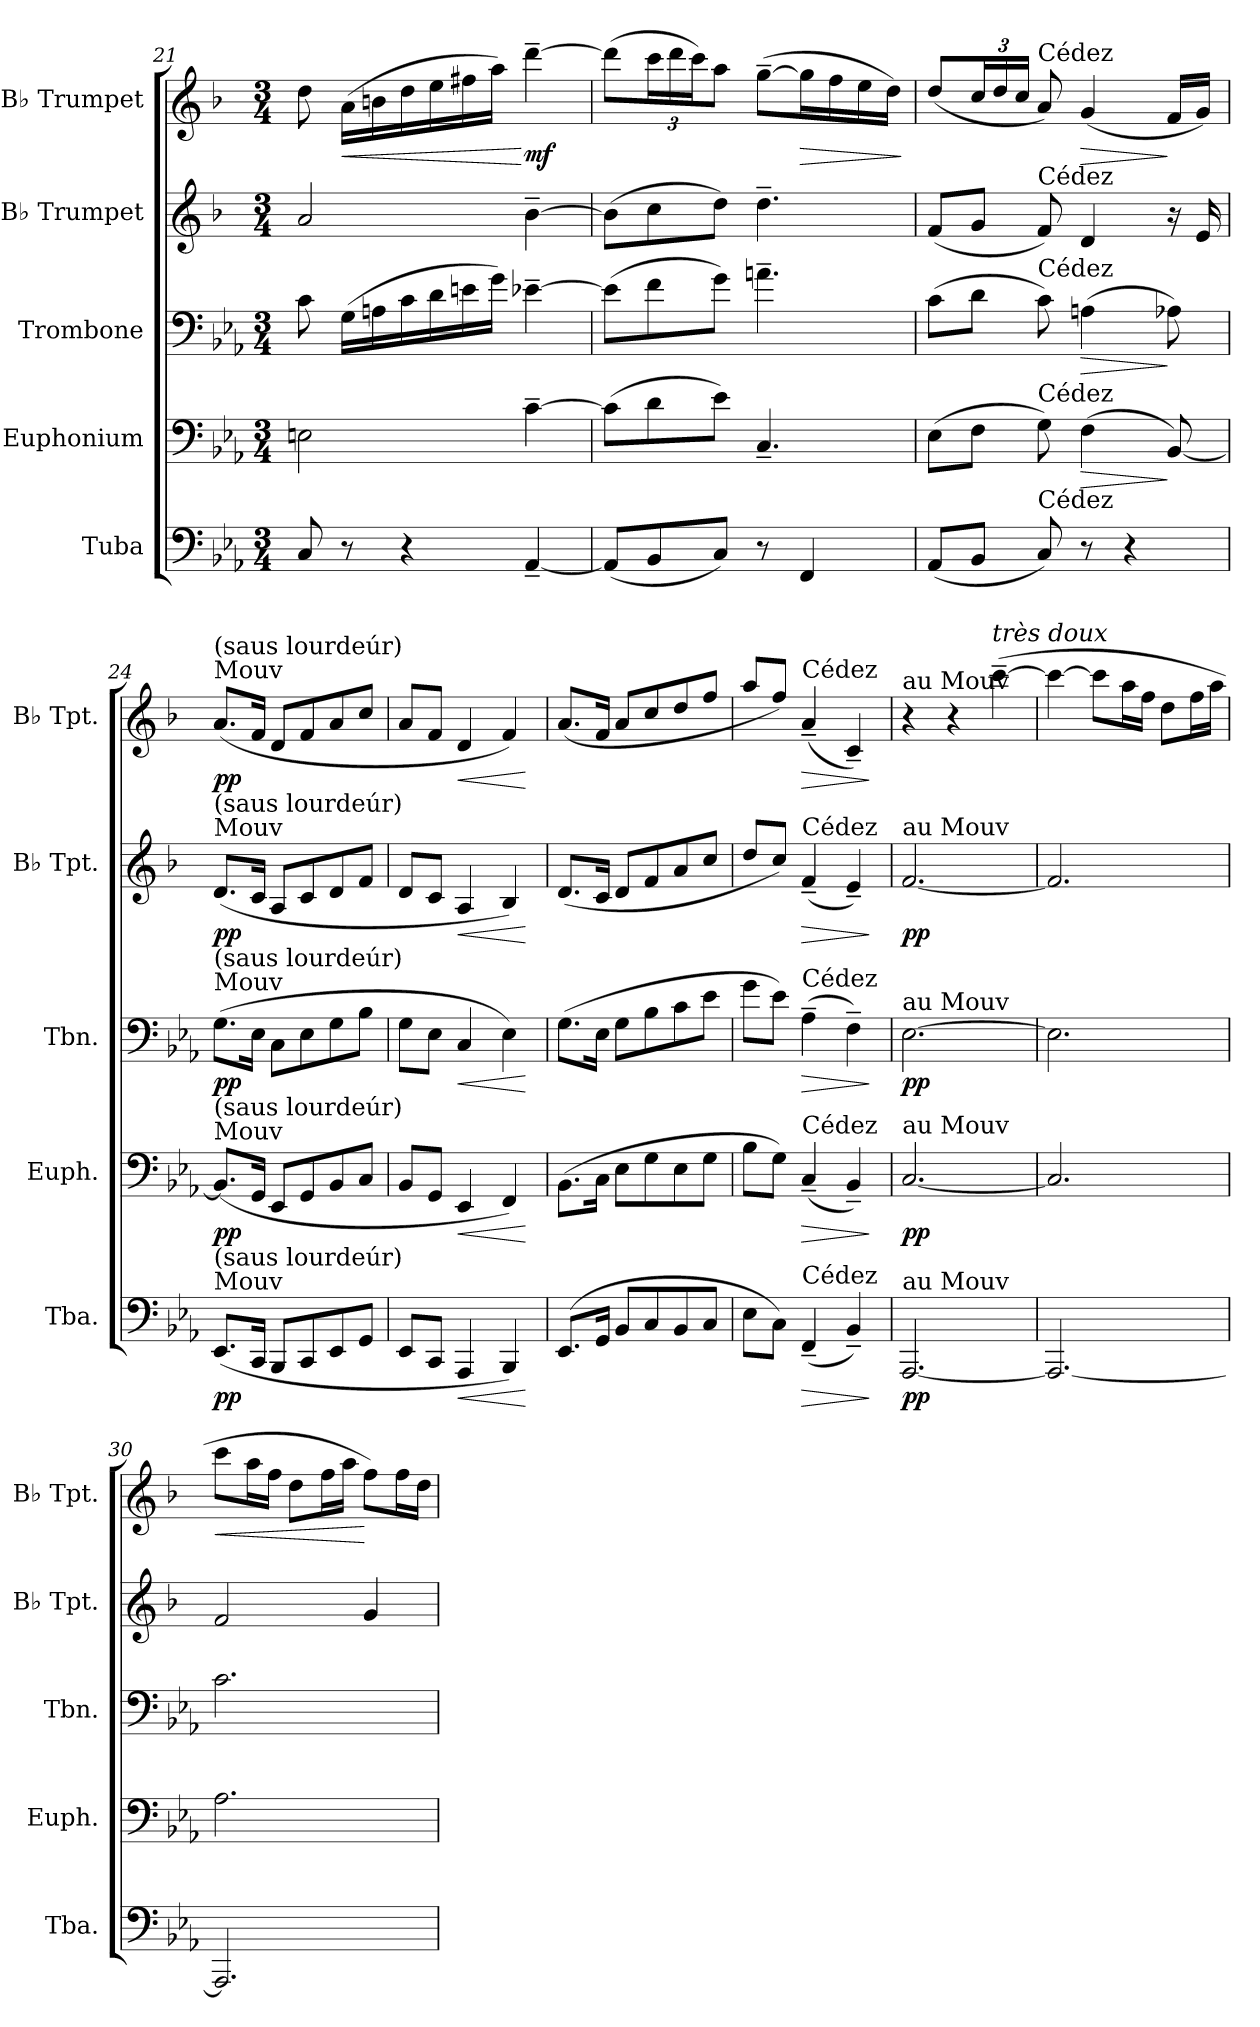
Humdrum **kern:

**kern	**dynam	**kern	**dynam	**kern	**dynam	**kern	**dynam	**kern	**dynam
*part5	*part5	*part4	*part4	*part3	*part3	*part2	*part2	*part1	*part1
*staff5	*staff5	*staff4	*staff4	*staff3	*staff3	*staff2	*staff2	*staff1	*staff1
*I"Tuba	*	*I"Euphonium	*	*I"Trombone	*	*I"B♭ Trumpet	*	*I"B♭ Trumpet	*
*I'Tba.	*	*I'Euph.	*	*I'Tbn.	*	*I'B♭ Tpt.	*	*I'B♭ Tpt.	*
!!LO:LB:g=z
*clefF4	*	*clefF4	*	*clefF4	*	*clefG2	*	*clefG2	*
*	*	*	*	*	*	*ITrd1c2	*	*ITrd1c2	*
*k[b-e-a-]	*	*k[b-e-a-]	*	*k[b-e-a-]	*	*k[b-e-a-]	*	*k[b-e-a-]	*
*M3/4	*	*M3/4	*	*M3/4	*	*M3/4	*	*M3/4	*
=21	=21	=21	=21	=21	=21	=21	=21	=21	=21
8C/	.	2En\	.	8c\	.	2g/	.	8cc\	.
!	!	!	!	!	!	!	!	!	!LO:HP:b
8r	.	.	.	(>16G\LL	.	.	.	(>16g\LL	<
.	.	.	.	16An\	.	.	.	16an\	.
4r	.	.	.	16c\	.	.	.	16cc\	.
.	.	.	.	16d\	.	.	.	16dd\	.
.	.	.	.	16en\	.	.	.	16een\	.
.	.	.	.	16g\JJ)	.	.	.	16gg\JJ)	.
!	!	!	!	!	!	!	!	!	!LO:DY:n=1:b
[4AA-~/	.	[4c~\	.	[4e-X~\	.	[4a-~\	.	[4ccc~\	[ mf
=22	=22	=22	=22	=22	=22	=22	=22	=22	=22
(<8AA-/L]	.	(>8c\L]	.	(>8e-\L]	.	(>8a-\L]	.	(>8ccc\L]	.
*	*	*	*	*	*	*	*	*Xbrackettup	*
8BB-/	.	8d\	.	8f\	.	8b-\	.	24bb-\L	.
.	.	.	.	.	.	.	.	24ccc\	.
.	.	.	.	.	.	.	.	24bb-\J)	.
8C/J)	.	8e-\J)	.	8g\J)	.	8cc\J)	.	8gg\J	.
8r	.	4.C~/	.	4.an~\	.	4.cc~\	.	(>[8ff~\L	.
!	!	!	!	!	!	!	!	!	!LO:HP:b
4FF/	.	.	.	.	.	.	.	16ff\L]	>
.	.	.	.	.	.	.	.	16ee-\	.
.	.	.	.	.	.	.	.	16dd\	.
.	.	.	.	.	.	.	.	16cc\JJ)	.
.	.	.	.	.	.	.	.	.	]
=23	=23	=23	=23	=23	=23	=23	=23	=23	=23
(<8AA-/L	.	(>8E-\L	.	(>8c\L	.	(<8e-/L	.	(<8cc/L	.
8BB-/J	.	8F\J	.	8d\J	.	8f/J	.	24b-/L	.
.	.	.	.	.	.	.	.	24cc/	.
.	.	.	.	.	.	.	.	24b-/JJ	.
!	!	!	!	!	!	!	!	!LO:TX:a:t=Cédez	!
!	!	!	!	!	!	!LO:TX:a:t=Cédez	!	!	!
!	!	!	!	!LO:TX:a:t=Cédez	!	!	!	!	!
!	!	!LO:TX:a:t=Cédez	!	!	!	!	!	!	!
!LO:TX:a:t=Cédez	!	!	!	!	!	!	!	!	!
8C/)	.	8G\)	.	8c\)	.	8e-/)	.	8g/)	.
!	!	!	!LO:HP:b	!	!LO:HP:b	!	!	!	!LO:HP:b
8r	.	(>4F\	>	(>4An\	>	4c/	.	(<4f/	>
4r	.	.	.	.	.	.	.	.	.
.	.	[8BB-Z/)	]	8A-XZ\)	]	16r	.	16e-/LL	]
.	.	.	.	.	.	16dZ/	.	16fZ/JJ)	.
!!LO:PB:g=z
=24	=24	=24	=24	=24	=24	=24	=24	=24	=24
!	!	!	!	!	!	!	!	!LO:TX:a:t=Mouv	!
!	!	!	!	!	!	!	!	!LO:TX:a:t=(saus lourdeúr)	!
!	!	!	!	!	!	!LO:TX:a:t=Mouv	!	!	!
!	!	!	!	!	!	!LO:TX:a:t=(saus lourdeúr)	!	!	!
!	!	!	!	!LO:TX:a:t=Mouv	!	!	!	!	!
!	!	!	!	!LO:TX:a:t=(saus lourdeúr)	!	!	!	!	!
!	!	!LO:TX:a:t=Mouv	!	!	!	!	!	!	!
!	!	!LO:TX:a:t=(saus lourdeúr)	!	!	!	!	!	!	!
!LO:TX:a:t=Mouv	!	!	!	!	!	!	!	!	!
!LO:TX:a:t=(saus lourdeúr)	!	!	!	!	!	!	!	!	!
!	!LO:DY:b	!	!LO:DY:b	!	!LO:DY:b	!	!LO:DY:b	!	!LO:DY:b
(>8.EE-/L	pp	(>8.BB-/L]	pp	(>8.G\L	pp	(>8.c/L	pp	(<8.g/L	pp
16CC/Jk	.	16GG/Jk	.	16E-\Jk	.	16B-/Jk	.	16e-/Jk	.
8BBB-/L	.	8EE-/L	.	8C\L	.	8G/L	.	8c/L	.
8CC/	.	8GG/	.	8E-\	.	8B-/	.	8e-/	.
8EE-/	.	8BB-/	.	8G\	.	8c/	.	8g/	.
8GG/J	.	8C/J	.	8B-\J	.	8e-/J	.	8b-/J	.
=25	=25	=25	=25	=25	=25	=25	=25	=25	=25
8EE-/L	.	8BB-/L	.	8G\L	.	8c/L	.	8g/L	.
8CC/J	.	8GG/J	.	8E-\J	.	8B-/J	.	8e-/J	.
!	!LO:HP:b	!	!LO:HP:b	!	!LO:HP:b	!	!LO:HP:b	!	!LO:HP:b
4AAA-/	<	4EE-/	<	4C/	<	4G/	<	4c/	<
4BBB-/)	.	4FF/)	.	4E-\)	.	4A-/)	.	4e-/)	.
.	[	.	[	.	[	.	[	.	[
=26	=26	=26	=26	=26	=26	=26	=26	=26	=26
(<8.EE-/L	.	(>8.BB-\L	.	(>8.G\L	.	(<8.c/L	.	(<8.g/L	.
16GG/Jk	.	16C\Jk	.	16E-\Jk	.	16B-/Jk	.	16e-/Jk	.
8BB-/L	.	8E-\L	.	8G\L	.	8c/L	.	8g/L	.
8C/	.	8G\	.	8B-\	.	8e-/	.	8b-/	.
8BB-/	.	8E-\	.	8c\	.	8g/	.	8cc/	.
8C/J	.	8G\J	.	8e-\J	.	8b-/J	.	8ee-/J	.
=27	=27	=27	=27	=27	=27	=27	=27	=27	=27
8E-\L	.	8B-\L	.	8g\L	.	8cc/L	.	8gg/L	.
8C\J)	.	8G\J)	.	8e-\J)	.	8b-/J)	.	8ee-/J)	.
!	!	!	!	!	!	!	!	!LO:TX:a:t=Cédez	!
!	!	!	!	!	!	!LO:TX:a:t=Cédez	!	!	!
!	!	!	!	!LO:TX:a:t=Cédez	!	!	!	!	!
!	!	!LO:TX:a:t=Cédez	!	!	!	!	!	!	!
!LO:TX:a:t=Cédez	!	!	!	!	!	!	!	!	!
!	!LO:HP:b	!	!LO:HP:b	!	!LO:HP:b	!	!LO:HP:b	!	!LO:HP:b
(<4FF~/	>	(<4C~/	>	(>4A-~\	>	(<4e-~/	>	(<4g~/	>
4BB-~Z/)	.	4BB-~Z/)	.	4F~Z\)	.	4d~Z/)	.	4B-~Z/)	.
.	]	.	]	.	]	.	]	.	]
!!LO:LB:g=z
=28	=28	=28	=28	=28	=28	=28	=28	=28	=28
!	!	!	!	!	!	!	!	!LO:TX:a:t=au Mouv	!
!	!	!	!	!	!	!LO:TX:a:t=au Mouv	!	!	!
!	!	!	!	!LO:TX:a:t=au Mouv	!	!	!	!	!
!	!	!LO:TX:a:t=au Mouv	!	!	!	!	!	!	!
!LO:TX:a:t=au Mouv	!	!	!	!	!	!	!	!	!
!	!LO:DY:b	!	!LO:DY:b	!	!LO:DY:b	!	!LO:DY:b	!	!
[2.AAA-/	pp	[2.C/	pp	[2.E-\	pp	[2.e-/	pp	4r	.
.	.	.	.	.	.	.	.	4r	.
!	!	!	!	!	!	!	!	!LO:TX:a:i:t=très doux	!
.	.	.	.	.	.	.	.	(>[4bb-~\	.
=29	=29	=29	=29	=29	=29	=29	=29	=29	=29
2.AAA-/_	.	2.C/]	.	2.E-\]	.	2.e-/]	.	4bb-\_	.
.	.	.	.	.	.	.	.	8bb-\L]	.
.	.	.	.	.	.	.	.	16gg\L	.
.	.	.	.	.	.	.	.	16ee-\JJ	.
.	.	.	.	.	.	.	.	8cc\L	.
.	.	.	.	.	.	.	.	16ee-\L	.
.	.	.	.	.	.	.	.	16gg\JJ	.
=30	=30	=30	=30	=30	=30	=30	=30	=30	=30
!	!	!	!	!	!	!	!	!	!LO:HP:b
2.AAA-/]	.	2.A-\	.	2.c\	.	2e-/	.	8bb-\L	<
.	.	.	.	.	.	.	.	16gg\L	.
.	.	.	.	.	.	.	.	16ee-\JJ	.
.	.	.	.	.	.	.	.	8cc\L	.
.	.	.	.	.	.	.	.	16ee-\L	.
.	.	.	.	.	.	.	.	16gg\JJ	.
.	.	.	.	.	.	4f/	.	8ee-\L)	[
.	.	.	.	.	.	.	.	16ee-\L	.
.	.	.	.	.	.	.	.	16cc\JJ	.
=	=	=	=	=	=	=	=	=	=
*-	*-	*-	*-	*-	*-	*-	*-	*-	*-
